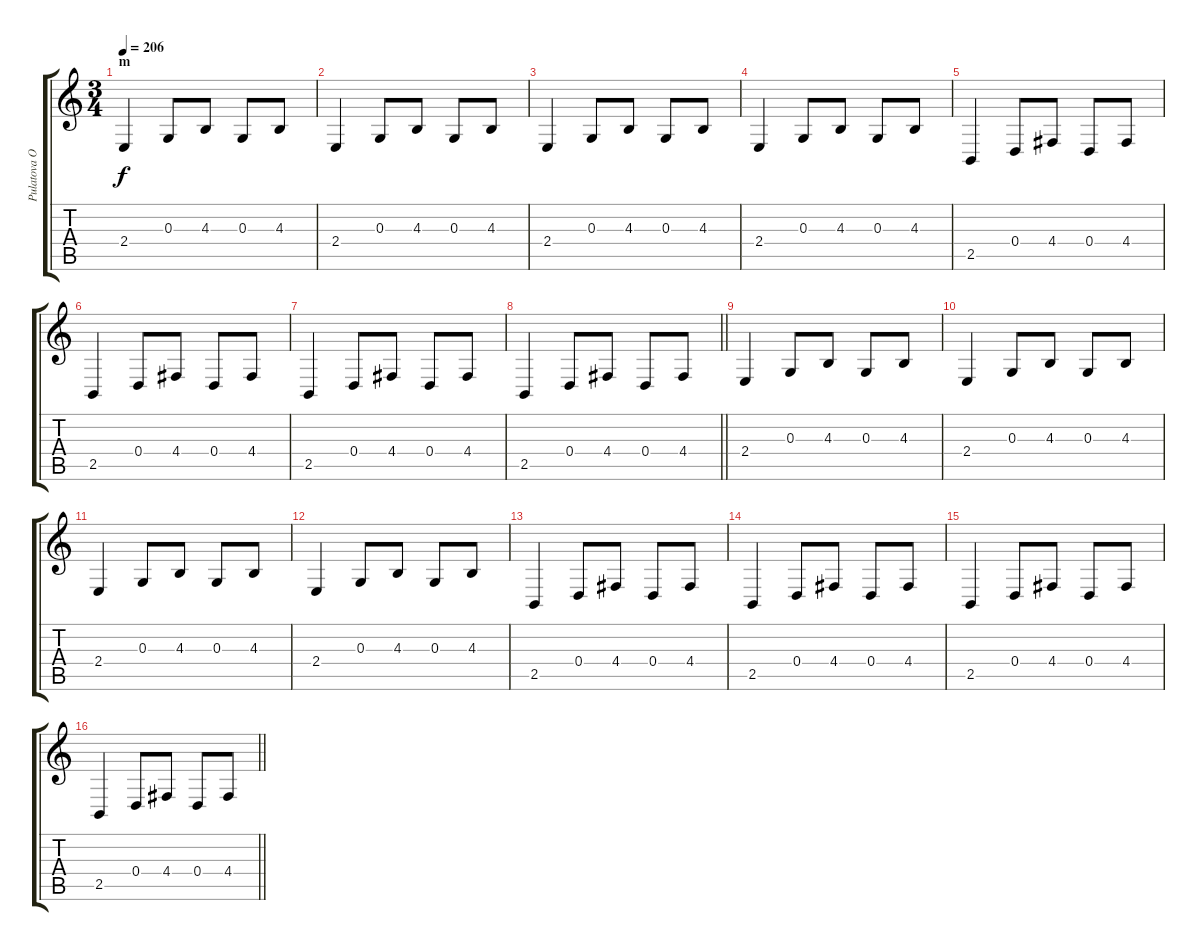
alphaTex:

\track ("Pulatova O (LH)" "Pulatova O") {instrument acousticgrandpiano}
\staff {score tabs}
\tuning (E4 B3 G3 D3 A2 E2) {hide}
\ts (3 4)
\section ("" "m")
\tempo 206
\clef g2
\ks c
2.4.4{dy f} 0.3.8 4.3.8 0.3.8 4.3.8 |
2.4.4 0.3.8 4.3.8 0.3.8 4.3.8 |
2.4.4 0.3.8 4.3.8 0.3.8 4.3.8 |
2.4.4 0.3.8 4.3.8 0.3.8 4.3.8 |
2.5.4 0.4.8 4.4.8 0.4.8 4.4.8 |
2.5.4 0.4.8 4.4.8 0.4.8 4.4.8 |
2.5.4 0.4.8 4.4.8 0.4.8 4.4.8 |
\barLineRight lightlight
2.5.4 0.4.8 4.4.8 0.4.8 4.4.8 |
2.4.4 0.3.8 4.3.8 0.3.8 4.3.8 |
2.4.4 0.3.8 4.3.8 0.3.8 4.3.8 |
2.4.4 0.3.8 4.3.8 0.3.8 4.3.8 |
2.4.4 0.3.8 4.3.8 0.3.8 4.3.8 |
2.5.4 0.4.8 4.4.8 0.4.8 4.4.8 |
2.5.4 0.4.8 4.4.8 0.4.8 4.4.8 |
2.5.4 0.4.8 4.4.8 0.4.8 4.4.8 |
\barLineRight lightlight
2.5.4 0.4.8 4.4.8 0.4.8 4.4.8
